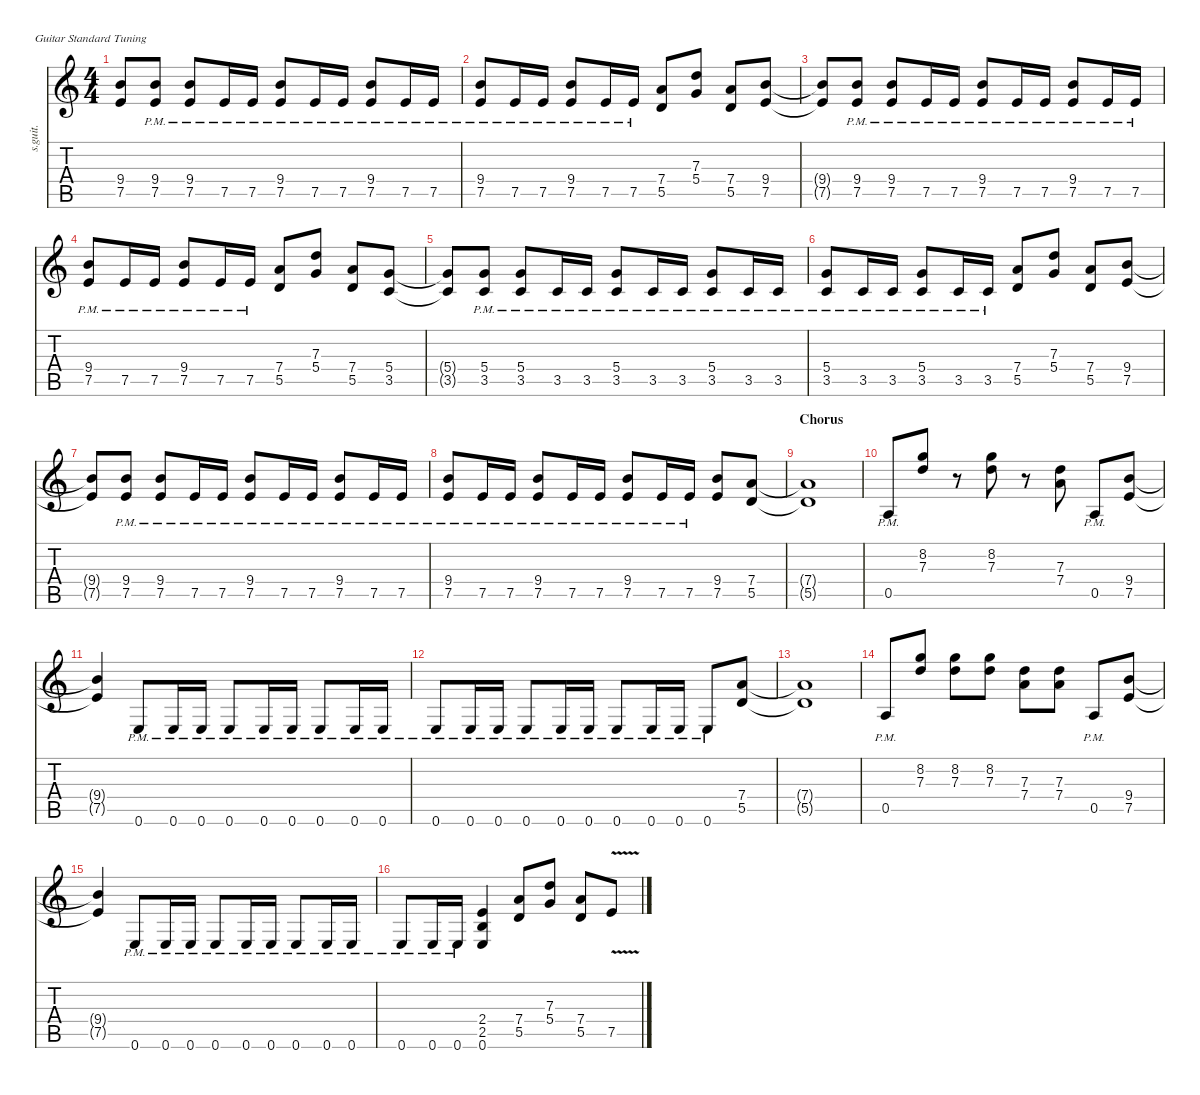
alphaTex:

\defaultSystemsLayout 4
\hideDynamics
\bracketExtendMode nobrackets
\track ("Adrian Smith" "s.guit.") {instrument distortionguitar}
\staff {score tabs}
\tuning (E4 B3 G3 D3 A2 E2)
\ts (4 4)
\tempo (162 hide)
\clef g2
\ks c
(9.4{t} 7.5{t}).8{dy f} (9.4{pm} 7.5{pm}).8 (9.4{pm} 7.5{pm}).8 7.5{pm}.16 7.5{pm}.16 (9.4{pm} 7.5{pm}).8 7.5{pm}.16 7.5{pm}.16 (9.4{pm} 7.5{pm}).8 7.5{pm}.16 7.5{pm}.16 |
(9.4{pm} 7.5{pm}).8 7.5{pm}.16 7.5{pm}.16 (9.4{pm} 7.5{pm}).8 7.5{pm}.16 7.5{pm}.16 (7.4 5.5).8 (7.3 5.4).8 (7.4 5.5).8 (9.4 7.5).8 |
(9.4{t} 7.5{t}).8 (9.4{pm} 7.5{pm}).8 (9.4{pm} 7.5{pm}).8 7.5{pm}.16 7.5{pm}.16 (9.4{pm} 7.5{pm}).8 7.5{pm}.16 7.5{pm}.16 (9.4{pm} 7.5{pm}).8 7.5{pm}.16 7.5{pm}.16 |
(9.4{pm} 7.5{pm}).8 7.5{pm}.16 7.5{pm}.16 (9.4{pm} 7.5{pm}).8 7.5{pm}.16 7.5{pm}.16 (7.4 5.5).8 (7.3 5.4).8 (7.4 5.5).8 (5.4 3.5).8 |
(5.4{t} 3.5{t}).8 (5.4{pm} 3.5{pm}).8 (5.4{pm} 3.5{pm}).8 3.5{pm}.16 3.5{pm}.16 (5.4{pm} 3.5{pm}).8 3.5{pm}.16 3.5{pm}.16 (5.4{pm} 3.5{pm}).8 3.5{pm}.16 3.5{pm}.16 |
(5.4{pm} 3.5{pm}).8 3.5{pm}.16 3.5{pm}.16 (5.4{pm} 3.5{pm}).8 3.5{pm}.16 3.5{pm}.16 (7.4 5.5).8 (7.3 5.4).8 (7.4 5.5).8 (9.4 7.5).8 |
(9.4{t} 7.5{t}).8 (9.4{pm} 7.5{pm}).8 (9.4{pm} 7.5{pm}).8 7.5{pm}.16 7.5{pm}.16 (9.4{pm} 7.5{pm}).8 7.5{pm}.16 7.5{pm}.16 (9.4{pm} 7.5{pm}).8 7.5{pm}.16 7.5{pm}.16 |
(9.4{pm} 7.5{pm}).8 7.5{pm}.16 7.5{pm}.16 (9.4{pm} 7.5{pm}).8 7.5{pm}.16 7.5{pm}.16 (9.4{pm} 7.5{pm}).8 7.5{pm}.16 7.5{pm}.16 (9.4 7.5).8 (7.4 5.5).8 |
\section ("" "Chorus")
(7.4{t} 5.5{t}).1 |
0.5{pm}.8 (8.2 7.3).8 r.8 (8.2 7.3).8 r.8 (7.3 7.4).8 0.5{pm}.8 (9.4 7.5).8 |
(9.4{t} 7.5{t}).4 0.6{pm}.8 0.6{pm}.16 0.6{pm}.16 0.6{pm}.8 0.6{pm}.16 0.6{pm}.16 0.6{pm}.8 0.6{pm}.16 0.6{pm}.16 |
0.6{pm}.8 0.6{pm}.16 0.6{pm}.16 0.6{pm}.8 0.6{pm}.16 0.6{pm}.16 0.6{pm}.8 0.6{pm}.16 0.6{pm}.16 0.6{pm}.8 (7.4 5.5).8 |
(7.4{t} 5.5{t}).1 |
0.5{pm}.8 (8.2 7.3).8 (8.2 7.3).8 (8.2 7.3).8 (7.3 7.4).8 (7.3 7.4).8 0.5{pm}.8 (9.4 7.5).8 |
(9.4{t} 7.5{t}).4 0.6{pm}.8 0.6{pm}.16 0.6{pm}.16 0.6{pm}.8 0.6{pm}.16 0.6{pm}.16 0.6{pm}.8 0.6{pm}.16 0.6{pm}.16 |
0.6{pm}.8 0.6{pm}.16 0.6{pm}.16 (2.4 2.5 0.6).4 (7.4 5.5).8 (7.3 5.4).8 (7.4 5.5).8 7.5{v}.8
